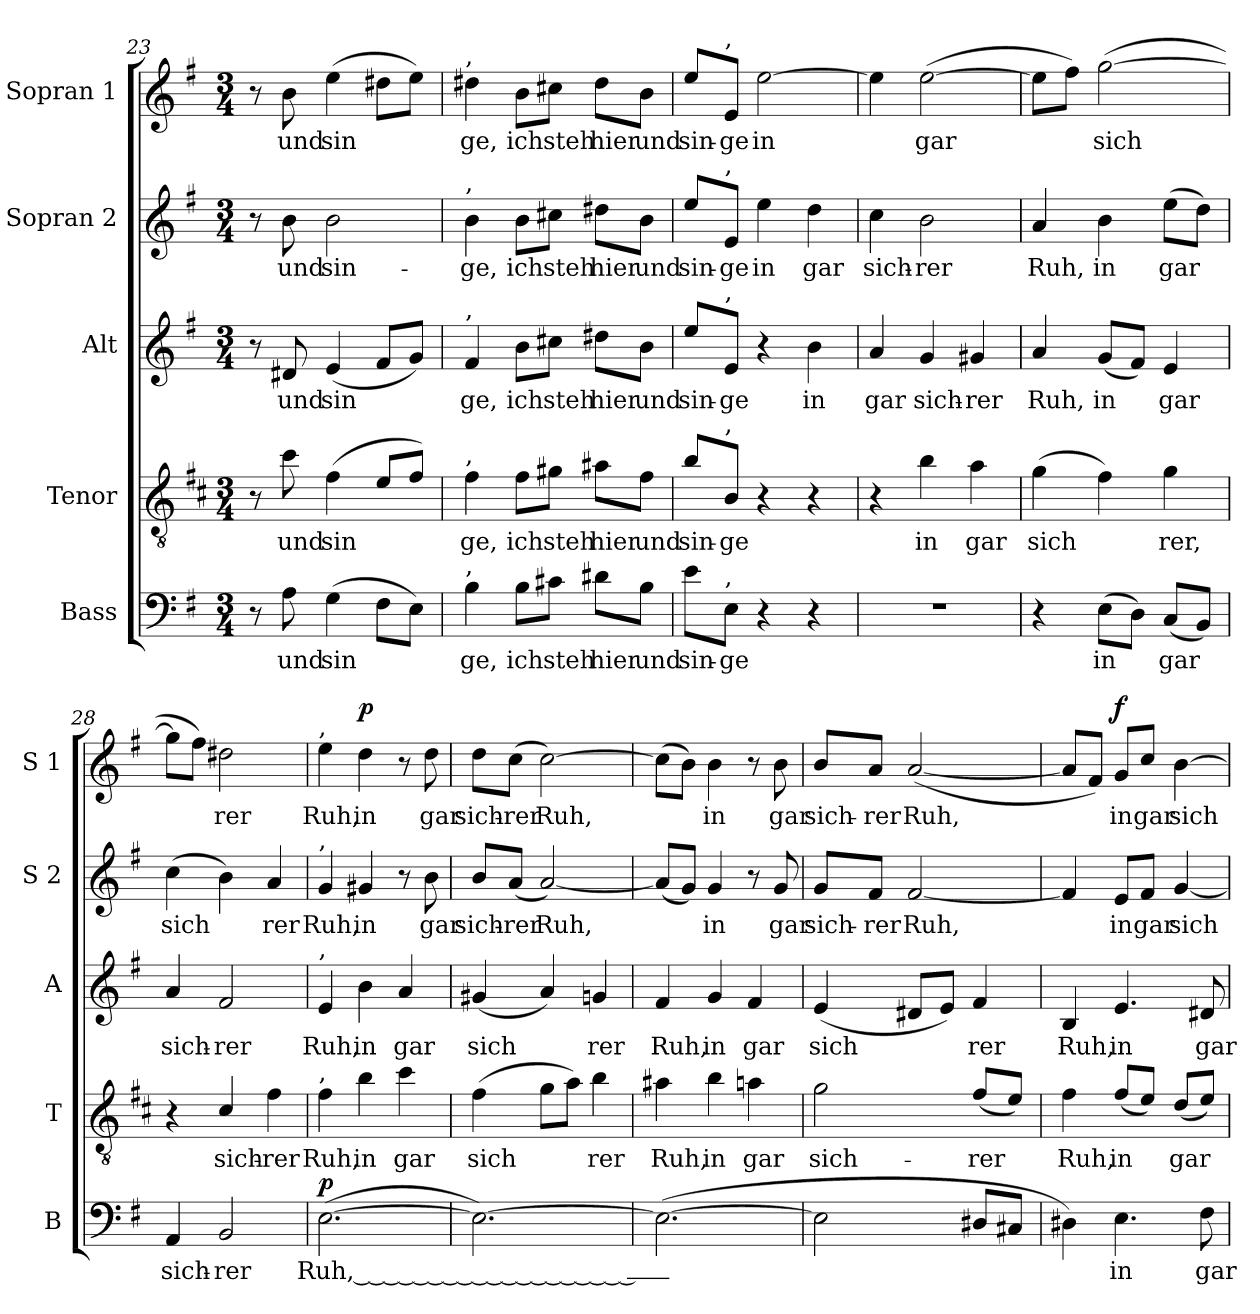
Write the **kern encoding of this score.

**kern	**text	**dynam	**kern	**text	**kern	**text	**kern	**text	**kern	**text	**dynam
*part5	*part5	*part5	*part4	*part4	*part3	*part3	*part2	*part2	*part1	*part1	*part1
*staff5	*staff5	*staff5	*staff4	*staff4	*staff3	*staff3	*staff2	*staff2	*staff1	*staff1	*staff1
*I"Bass	*	*	*I"Tenor	*	*I"Alt	*	*I"Sopran 2	*	*I"Sopran 1	*	*
*I'B	*	*	*I'T	*	*I'A	*	*I'S 2	*	*I'S 1	*	*
*clefF4	*	*	*clefGv2	*	*clefG2	*	*clefG2	*	*clefG2	*	*
*	*	*	*ITrd4c7	*	*	*	*	*	*	*	*
*k[f#]	*	*	*k[f#]	*	*k[f#]	*	*k[f#]	*	*k[f#]	*	*
*M3/4	*	*	*M3/4	*	*M3/4	*	*M3/4	*	*M3/4	*	*
=23	=23	=23	=23	=23	=23	=23	=23	=23	=23	=23	=23
8r	.	.	8r	.	8r	.	8r	.	8r	.	.
!	!LO:LY:b	!	!	!LO:LY:b	!	!LO:LY:b	!	!LO:LY:b	!	!LO:LY:b	!
8A\	und	.	8f#\	und	8d#X/	und	8b\	und	8b\	und	.
!	!LO:LY:b	!	!	!LO:LY:b	!	!LO:LY:b	!	!LO:LY:b	!	!LO:LY:b	!
(4G\	sin	.	(4B\	sin	(4e/	sin	2b\	sin-	(4ee\	sin	.
8F#\L	.	.	8A/L	.	8f#/L	.	.	.	8dd#X\L	.	.
8E\J)	.	.	8B/J)	.	8g/J)	.	.	.	8ee\J)	.	.
=24	=24	=24	=24	=24	=24	=24	=24	=24	=24	=24	=24
!	!	!	!	!	!	!	!	!	!LO:TX:a:t=,	!	!
!	!	!	!	!	!	!	!LO:TX:a:t=,	!	!	!	!
!	!	!	!	!	!LO:TX:a:t=,	!	!	!	!	!	!
!	!	!	!LO:TX:a:t=,	!	!	!	!	!	!	!	!
!LO:TX:a:t=,	!	!	!	!	!	!	!	!	!	!	!
!	!LO:LY:b	!	!	!LO:LY:b	!	!LO:LY:b	!	!LO:LY:b	!	!LO:LY:b	!
4B\	ge,	.	4B\	ge,	4f#/	ge,	4b\	ge,	4dd#X\	ge,	.
!	!LO:LY:b	!	!	!LO:LY:b	!	!LO:LY:b	!	!LO:LY:b	!	!LO:LY:b	!
8B\L	ich	.	8B\L	ich	8b\L	ich	8b\L	ich	8b\L	ich	.
!	!LO:LY:b	!	!	!LO:LY:b	!	!LO:LY:b	!	!LO:LY:b	!	!LO:LY:b	!
8c#X\J	steh	.	8c#X\J	steh	8cc#X\J	steh	8cc#X\J	steh	8cc#X\J	steh	.
!	!LO:LY:b	!	!	!LO:LY:b	!	!LO:LY:b	!	!LO:LY:b	!	!LO:LY:b	!
8d#X\L	hier	.	8d#X\L	hier	8dd#X\L	hier	8dd#X\L	hier	8dd#\L	hier	.
!	!LO:LY:b	!	!	!LO:LY:b	!	!LO:LY:b	!	!LO:LY:b	!	!LO:LY:b	!
8B\J	und	.	8B\J	und	8b\J	und	8b\J	und	8b\J	und	.
!!LO:PB:g=z
=25	=25	=25	=25	=25	=25	=25	=25	=25	=25	=25	=25
!	!LO:LY:b	!	!	!LO:LY:b	!	!LO:LY:b	!	!LO:LY:b	!	!LO:LY:b	!
8e\L	sin-	.	8e/L	sin-	8ee/L	sin-	8ee/L	sin-	8ee/L	sin-	.
!	!	!	!	!	!	!	!	!	!LO:TX:a:t=,	!	!
!	!	!	!	!	!	!	!LO:TX:a:t=,	!	!	!	!
!	!	!	!	!	!LO:TX:a:t=,	!	!	!	!	!	!
!	!	!	!LO:TX:a:t=,	!	!	!	!	!	!	!	!
!LO:TX:a:t=,	!	!	!	!	!	!	!	!	!	!	!
!	!LO:LY:b	!	!	!LO:LY:b	!	!LO:LY:b	!	!LO:LY:b	!	!LO:LY:b	!
8E\J	ge	.	8E/J	ge	8e/J	ge	8e/J	ge	8e/J	ge	.
!	!	!	!	!	!	!	!	!LO:LY:b	!	!LO:LY:b	!
4r	.	.	4r	.	4r	.	4ee\	in	[2ee\	in	.
!	!	!	!	!	!	!LO:LY:b	!	!LO:LY:b	!	!	!
4r	.	.	4r	.	4b\	in	4dd\	gar	.	.	.
=26	=26	=26	=26	=26	=26	=26	=26	=26	=26	=26	=26
!	!	!	!	!	!	!LO:LY:b	!	!LO:LY:b	!	!	!
2.r	.	.	4r	.	4a/	gar	4cc\	sich-	4ee\]	.	.
!	!	!	!	!LO:LY:b	!	!LO:LY:b	!	!LO:LY:b	!	!LO:LY:b	!
.	.	.	4e\	in	4g/	sich-	2b\	rer	([2ee\	gar	.
!	!	!	!	!LO:LY:b	!	!LO:LY:b	!	!	!	!	!
.	.	.	4d\	gar	4g#X/	rer	.	.	.	.	.
=27	=27	=27	=27	=27	=27	=27	=27	=27	=27	=27	=27
!	!	!	!	!LO:LY:b	!	!LO:LY:b	!	!LO:LY:b	!	!	!
4r	.	.	(4c\	sich	4a/	Ruh,	4a/	Ruh,	8ee\L]	.	.
.	.	.	.	.	.	.	.	.	8ff#\J)	.	.
!	!LO:LY:b	!	!	!	!	!LO:LY:b	!	!LO:LY:b	!	!LO:LY:b	!
(8E\L	in	.	4B\)	.	(8g/L	in	4b\	in	([2gg\	sich	.
8D\J)	.	.	.	.	8f#/J)	.	.	.	.	.	.
!	!LO:LY:b	!	!	!LO:LY:b	!	!LO:LY:b	!	!LO:LY:b	!	!	!
(8C/L	gar	.	4c\	rer,	4e/	gar	(8ee\L	gar	.	.	.
8BB/J)	.	.	.	.	.	.	8dd\J)	.	.	.	.
=28	=28	=28	=28	=28	=28	=28	=28	=28	=28	=28	=28
!	!LO:LY:b	!	!	!	!	!LO:LY:b	!	!LO:LY:b	!	!	!
4AA/	sich-	.	4r	.	4a/	sich-	(4cc\	sich	8gg\L]	.	.
.	.	.	.	.	.	.	.	.	8ff#\J)	.	.
!	!LO:LY:b	!	!	!LO:LY:b	!	!LO:LY:b	!	!	!	!LO:LY:b	!
2BB/	rer	.	4F#/	sich-	2f#/	rer	4b\)	.	2dd#X\	rer	.
!	!	!	!	!LO:LY:b	!	!	!	!LO:LY:b	!	!	!
.	.	.	4B\	rer	.	.	4a/	rer	.	.	.
=29	=29	=29	=29	=29	=29	=29	=29	=29	=29	=29	=29
!	!	!	!	!	!	!	!	!	!LO:TX:a:t=,	!	!
!	!	!	!	!	!	!	!LO:TX:a:t=,	!	!	!	!
!	!	!	!	!	!LO:TX:a:t=,	!	!	!	!	!	!
!	!	!	!LO:TX:a:t=,	!	!	!	!	!	!	!	!
!	!LO:LY:b	!LO:DY:b	!	!LO:LY:b	!	!LO:LY:b	!	!LO:LY:b	!	!LO:LY:b	!
([2.E\	Ruh,____________________-	p	4B\	Ruh,	4e/	Ruh,	4g/	Ruh,	4ee\	Ruh,	.
!	!	!	!	!LO:LY:b	!	!LO:LY:b	!	!LO:LY:b	!	!LO:LY:b	!LO:DY:b
.	.	.	4e\	in	4b\	in	4g#X/	in	4dd\	in	p
!	!	!	!	!LO:LY:b	!	!LO:LY:b	!	!	!	!	!
.	.	.	4f#\	gar	4a/	gar	8r	.	8r	.	.
!	!	!	!	!	!	!	!	!LO:LY:b	!	!LO:LY:b	!
.	.	.	.	.	.	.	8b\	gar	8dd\	gar	.
=30	=30	=30	=30	=30	=30	=30	=30	=30	=30	=30	=30
!	!	!	!	!LO:LY:b	!	!LO:LY:b	!	!LO:LY:b	!	!LO:LY:b	!
2.E\_)	.	.	(4B\	sich	(4g#X/	sich	8b/L	sich-	8dd\L	sich-	.
!	!	!	!	!	!	!	!	!LO:LY:b	!	!LO:LY:b	!
.	.	.	.	.	.	.	(8a/J	rer	(8cc\J	rer	.
!	!	!	!	!	!	!	!	!LO:LY:b	!	!LO:LY:b	!
.	.	.	8c\L	.	4a/)	.	[2a/)	Ruh,-	[2cc\)	Ruh,-	.
.	.	.	8d\J)	.	.	.	.	.	.	.	.
!	!	!	!	!LO:LY:b	!	!LO:LY:b	!	!	!	!	!
.	.	.	4e\	rer	4gn/	rer	.	.	.	.	.
!!LO:LB:g=z
=31	=31	=31	=31	=31	=31	=31	=31	=31	=31	=31	=31
!	!LO:LY:b	!	!	!LO:LY:b	!	!LO:LY:b	!	!LO:LY:b	!	!LO:LY:b	!
(2.E\_	-	.	4d#X\	Ruh,	4f#/	Ruh,	(8a/L]	_	(8cc\L]	_	.
.	.	.	.	.	.	.	8g/J)	.	8b\J)	.	.
!	!	!	!	!LO:LY:b	!	!LO:LY:b	!	!LO:LY:b	!	!LO:LY:b	!
.	.	.	4e\	in	4g/	in	4g/	in	4b\	in	.
!	!	!	!	!LO:LY:b	!	!LO:LY:b	!	!	!	!	!
.	.	.	4dn\	gar	4f#/	gar	8r	.	8r	.	.
!	!	!	!	!	!	!	!	!LO:LY:b	!	!LO:LY:b	!
.	.	.	.	.	.	.	8g/	gar	8b\	gar	.
=32	=32	=32	=32	=32	=32	=32	=32	=32	=32	=32	=32
!	!	!	!	!LO:LY:b	!	!LO:LY:b	!	!LO:LY:b	!	!LO:LY:b	!
2E\]	.	.	2c\	sich-	(4e/	sich	8g/L	sich-	8b/L	sich-	.
!	!	!	!	!	!	!	!	!LO:LY:b	!	!LO:LY:b	!
.	.	.	.	.	.	.	8f#/J	rer	8a/J	rer	.
!	!	!	!	!	!	!	!	!LO:LY:b	!	!LO:LY:b	!
.	.	.	.	.	8d#X/L	.	[2f#/	Ruh,	([2a/	Ruh,	.
.	.	.	.	.	8e/J)	.	.	.	.	.	.
!	!	!	!	!LO:LY:b	!	!LO:LY:b	!	!	!	!	!
8D#X/L	.	.	(8B/L	rer	4f#/	rer	.	.	.	.	.
8C#X/J	.	.	8A/J)	.	.	.	.	.	.	.	.
=33	=33	=33	=33	=33	=33	=33	=33	=33	=33	=33	=33
!	!	!	!	!LO:LY:b	!	!LO:LY:b	!	!	!	!	!
4D#X\)	.	.	4B\	Ruh,	4B/	Ruh,	4f#/]	.	8a/L]	.	.
.	.	.	.	.	.	.	.	.	8f#/J)	.	.
!	!LO:LY:b	!	!	!LO:LY:b	!	!LO:LY:b	!	!LO:LY:b	!	!LO:LY:b	!LO:DY:b
4.E\	in	.	(8B/L	in	4.e/	in	8e/L	in	8g/L	in	f
!	!	!	!	!	!	!	!	!LO:LY:b	!	!LO:LY:b	!
.	.	.	8A/J)	.	.	.	8f#/J	gar	8cc/J	gar	.
!	!	!	!	!LO:LY:b	!	!	!	!LO:LY:b	!	!LO:LY:b	!
.	.	.	(8G/L	gar	.	.	[4g/	sich	[4b\	sich	.
!	!LO:LY:b	!	!	!	!	!LO:LY:b	!	!	!	!	!
8F#\	gar	.	8A/J)	.	8d#X/	gar	.	.	.	.	.
=	=	=	=	=	=	=	=	=	=	=	=
*-	*-	*-	*-	*-	*-	*-	*-	*-	*-	*-	*-
